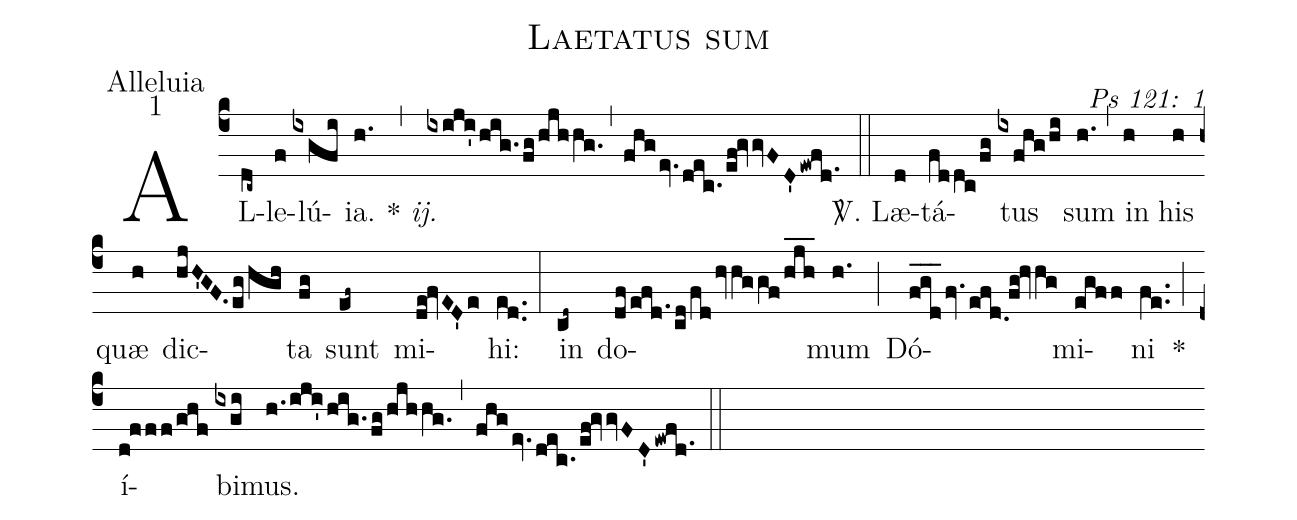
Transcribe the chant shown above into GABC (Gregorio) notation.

name: Laetatus sum;
office-part: Alleluia;
mode: 1;
commentary: Ps 121: 1;
%%
(c4) AL(dc~)le(f)lú(ixgfi)ia.(h.) {*}~<i>ij.</i>(,) (ixiji'hig.fg/hjhhg.) (,) (fhgev.dec./ef!gvvFD'ewfd.1) (::)
<sp>V/</sp>. Læ(d)tá(fddc/fg)tus(ixfhg/hi) sum(h.) (,) in(h) his(h) quæ(h) dic(hjH'GF.eg/hgh)ta(fg) sunt(ef~) mi(de!fvED'e)hi:(ed..) (:)
in(cd~) do(df/efd.1cd/fdhvhggf/hjh___)mum(h.) (;) Dó(f_g_d_fv.efd.!fg!hvhg)mi(egff)ni(fe..) *(;)
í(d!fff/ghf)bi(ixgi)mus.(h./iji'hig.fg/hjhhg.) (,) (fhgev.dec./ef!gvvFD'ewfd.1) (::)
